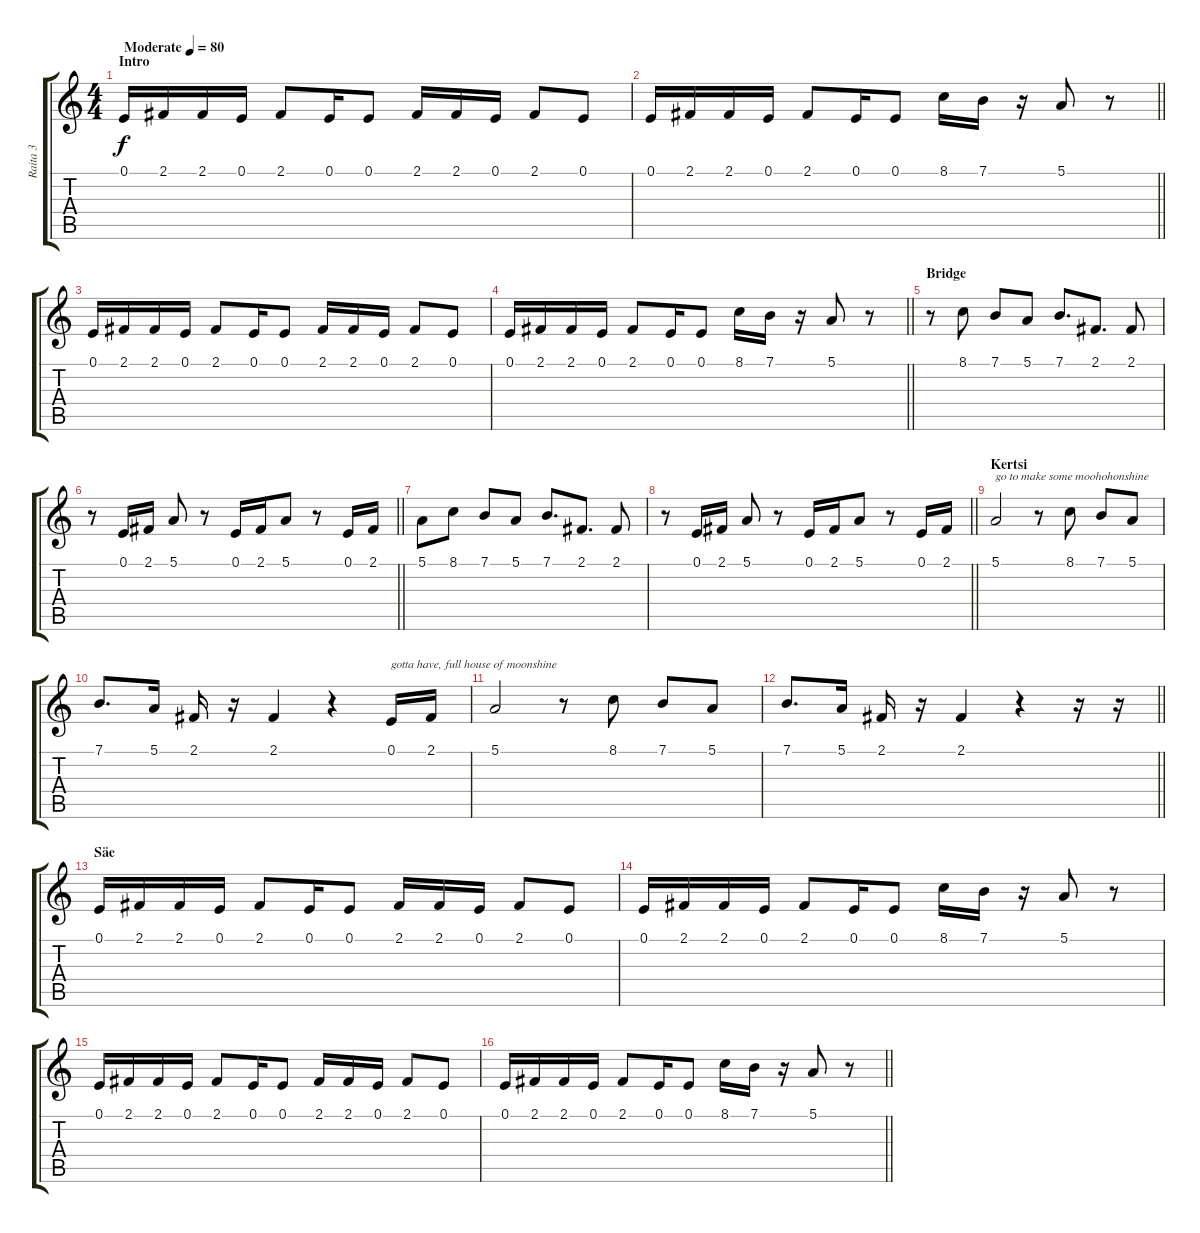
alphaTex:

\track ("Raita 3" "Raita 3") {instrument lead6voice}
\staff {score tabs}
\tuning (E4 B3 G3 D3 A2 E2) {hide}
\ts (4 4)
\section ("" "Intro")
\tempo (80 "Moderate")
\clef g2
\ks c
0.1.16{dy f instrument lead6voice} 2.1.16 2.1.16 0.1.16 2.1.8 0.1.16 0.1.8 2.1.16 2.1.16 0.1.16 2.1.8 0.1.8 |
\barLineRight lightlight
0.1.16 2.1.16 2.1.16 0.1.16 2.1.8 0.1.16 0.1.8 8.1.16 7.1.16 r.16 5.1.8 r.8 |
0.1.16 2.1.16 2.1.16 0.1.16 2.1.8 0.1.16 0.1.8 2.1.16 2.1.16 0.1.16 2.1.8 0.1.8 |
\barLineRight lightlight
0.1.16 2.1.16 2.1.16 0.1.16 2.1.8 0.1.16 0.1.8 8.1.16 7.1.16 r.16 5.1.8 r.8 |
\section ("" "Bridge")
r.8 8.1.8 7.1.8 5.1.8 7.1.8{d} 2.1.8{d} 2.1.8 |
\barLineRight lightlight
r.8 0.1.16 2.1.16 5.1.8 r.8 0.1.16 2.1.16 5.1.8 r.8 0.1.16 2.1.16 |
5.1.8 8.1.8 7.1.8 5.1.8 7.1.8{d} 2.1.8{d} 2.1.8 |
\barLineRight lightlight
r.8 0.1.16 2.1.16 5.1.8 r.8 0.1.16 2.1.16 5.1.8 r.8 0.1.16 2.1.16 |
\section ("" "Kertsi")
5.1.2{txt "go to make some moohohonshine"} r.8 8.1.8 7.1.8 5.1.8 |
7.1.8{d} 5.1.16 2.1.16 r.16 2.1.4 r.4 0.1.16{txt "gotta have, full house of moonshine"} 2.1.16 |
5.1.2 r.8 8.1.8 7.1.8 5.1.8 |
\barLineRight lightlight
7.1.8{d} 5.1.16 2.1.16 r.16 2.1.4 r.4 r.16 r.16 |
\section ("" "Säe")
0.1.16 2.1.16 2.1.16 0.1.16 2.1.8 0.1.16 0.1.8 2.1.16 2.1.16 0.1.16 2.1.8 0.1.8 |
0.1.16 2.1.16 2.1.16 0.1.16 2.1.8 0.1.16 0.1.8 8.1.16 7.1.16 r.16 5.1.8 r.8 |
0.1.16 2.1.16 2.1.16 0.1.16 2.1.8 0.1.16 0.1.8 2.1.16 2.1.16 0.1.16 2.1.8 0.1.8 |
\barLineRight lightlight
0.1.16 2.1.16 2.1.16 0.1.16 2.1.8 0.1.16 0.1.8 8.1.16 7.1.16 r.16 5.1.8 r.8
